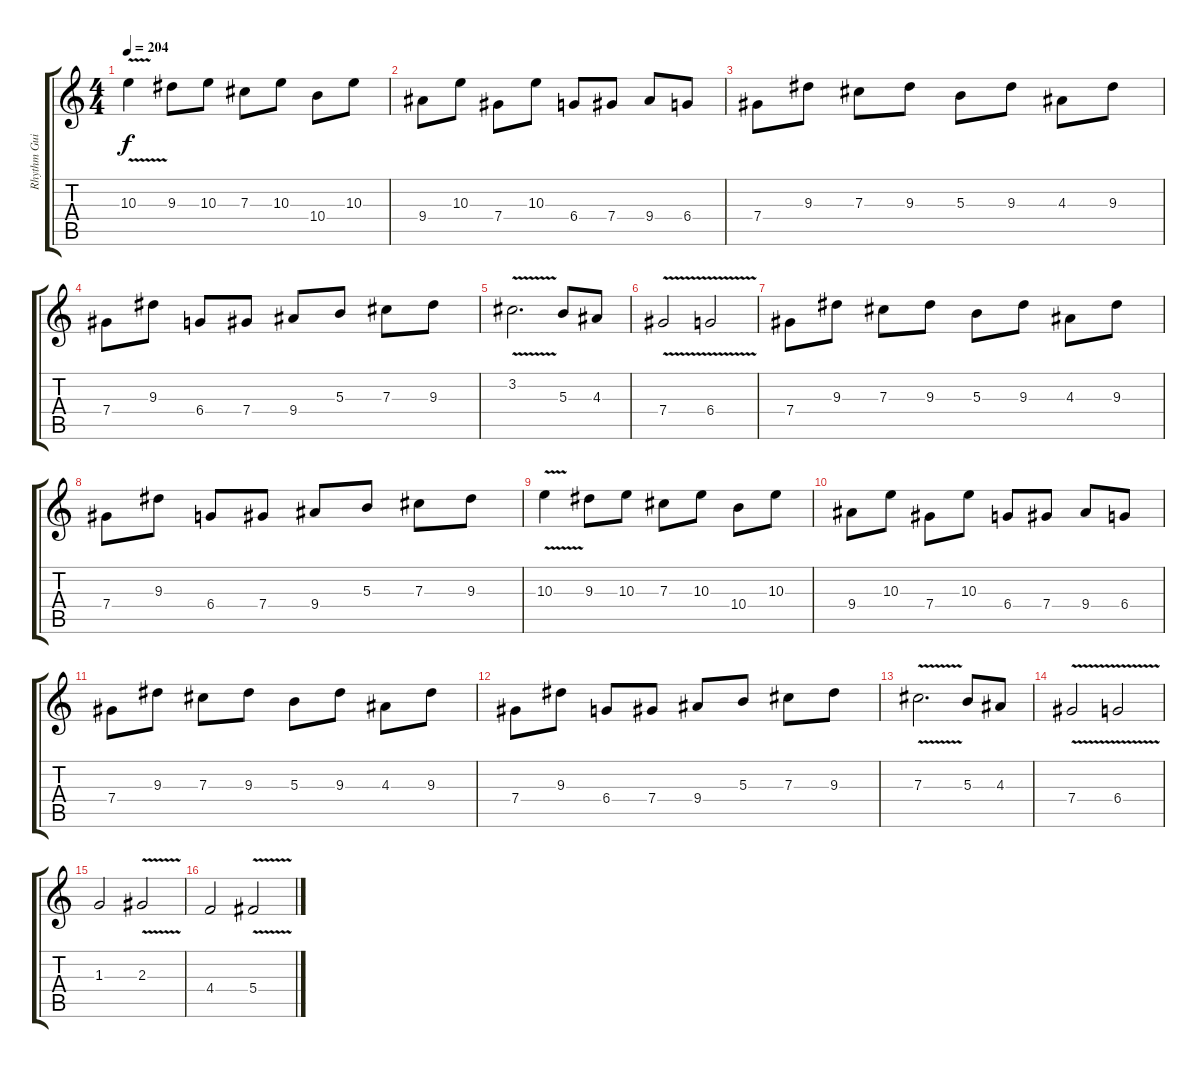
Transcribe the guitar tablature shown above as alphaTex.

\track ("Rhythm Guitar (Malmsteen)" "Rhythm Gui") {instrument distortionguitar}
\staff {score tabs}
\tuning (Eb4 Bb3 Gb3 Db3 Ab2 Eb2) {hide}
\ts (4 4)
\tempo 204
\clef g2
\ks c
10.3{v}.4{dy f} 9.3.8 10.3.8 7.3.8 10.3.8 10.4.8 10.3.8 |
9.4.8 10.3.8 7.4.8 10.3.8 6.4.8 7.4.8 9.4.8 6.4.8 |
7.4.8 9.3.8 7.3.8 9.3.8 5.3.8 9.3.8 4.3.8 9.3.8 |
7.4.8 9.3.8 6.4.8 7.4.8 9.4.8 5.3.8 7.3.8 9.3.8 |
3.2{v}.2{d} 5.3.8 4.3.8 |
7.4{v}.2 6.4{v}.2 |
7.4.8 9.3.8 7.3.8 9.3.8 5.3.8 9.3.8 4.3.8 9.3.8 |
7.4.8 9.3.8 6.4.8 7.4.8 9.4.8 5.3.8 7.3.8 9.3.8 |
10.3{v}.4 9.3.8 10.3.8 7.3.8 10.3.8 10.4.8 10.3.8 |
9.4.8 10.3.8 7.4.8 10.3.8 6.4.8 7.4.8 9.4.8 6.4.8 |
7.4.8 9.3.8 7.3.8 9.3.8 5.3.8 9.3.8 4.3.8 9.3.8 |
7.4.8 9.3.8 6.4.8 7.4.8 9.4.8 5.3.8 7.3.8 9.3.8 |
7.3{v}.2{d} 5.3.8 4.3.8 |
7.4{v}.2 6.4{v}.2 |
1.3.2 2.3{v}.2 |
4.4.2 5.4{v}.2
